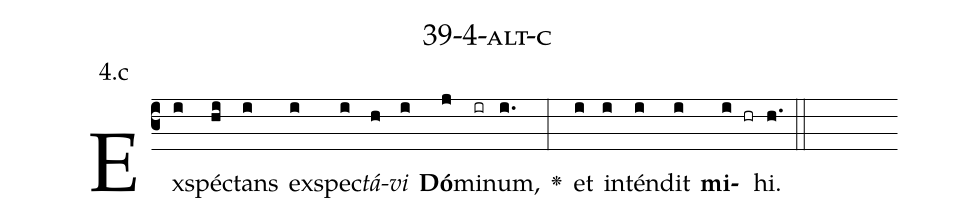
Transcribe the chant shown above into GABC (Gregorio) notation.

name: 39-4-alt-c;
annotation: 4.c;
%%
(c3)Ex(i)spéc(hi)tans(i) ex(i)spec(i)<i>tá</i>(h)<i>vi</i>(i) <b>Dó</b>(j)mi(ir)num,(i.) <v>\greheightstar</v>(:) et(i) in(i)tén(i)dit(i) <b>mi</b>(i hr)hi.(h.) (::)


%E(i) u(i) o(i) u(i) a(i) e.(h.) (::)
